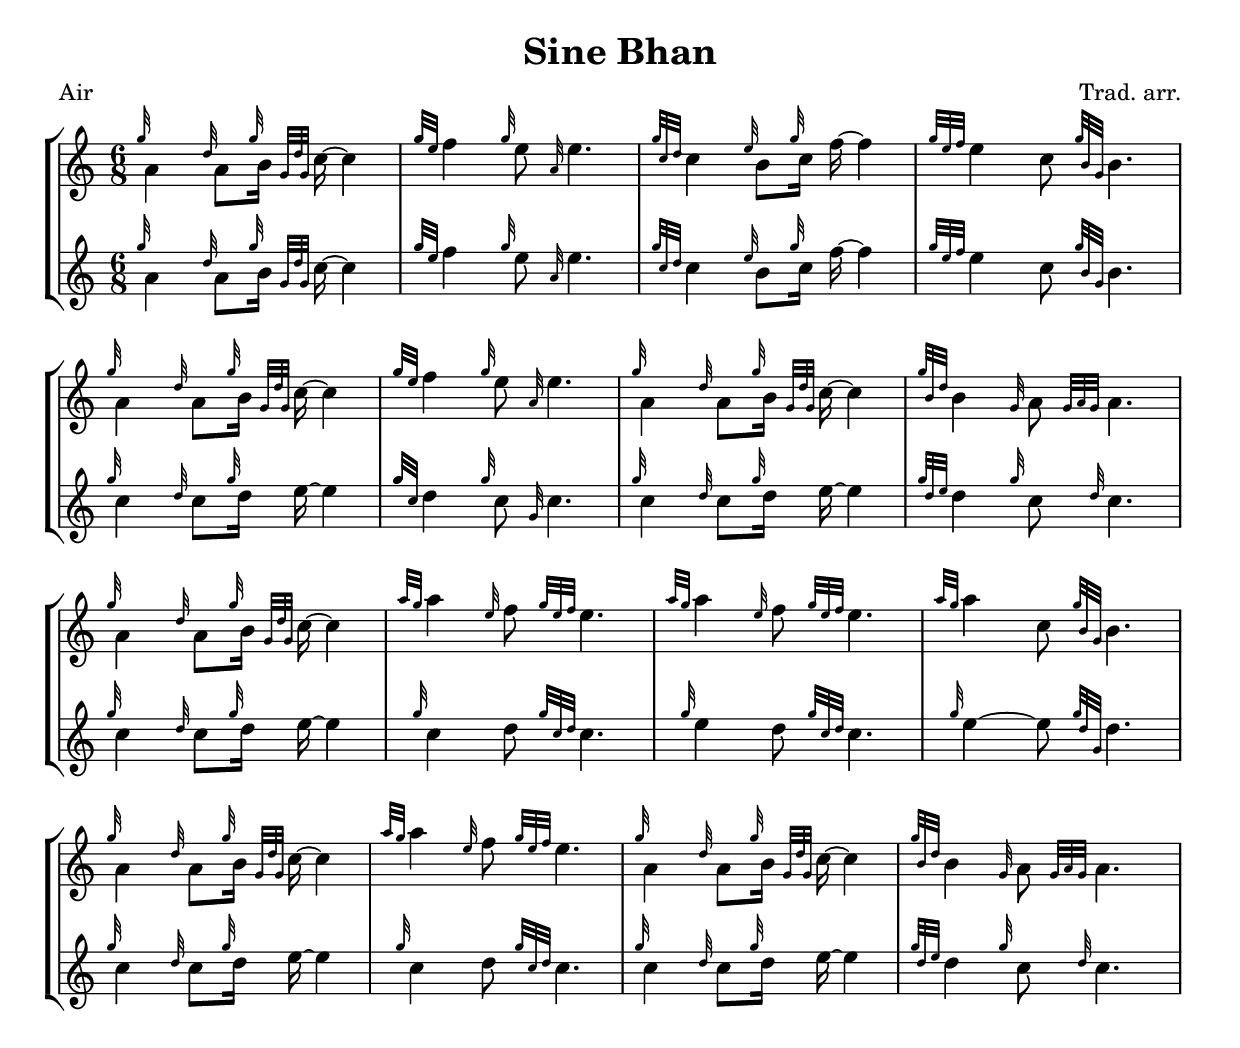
\version "2.18.2"

\include "bagpipe.ly"

\header {
    title = "Sine Bhan"
    % subtitle = "Subtitle"
    % poet = "Librettiste"
    meter = "Air"
    % piece = "Piece"
    % composer = "Name"
    arranger = "Trad. arr."
    % opus = "Opus"
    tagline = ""
}

\score {
    {
        \parallelMusic #'(voiceA voiceB) {
            \hideKeySignature
            \time 6/8

            % Melody:
            \grg a4 \grd a8[ \grg b16] \grip c16~ c4 \grace { g32 e } f4 \grg e8 \gra e4.
            \dblc c4 \gre b8[ \grg c16] f16~ f4 \dble e4 c8 \slurb b4.

            \grg a4 \grd a8[ \grg b16] \grip c16~ c4 \grace { g32 e } f4 \grg e8 \gra e4.
            \grg a4 \grd a8[ \grg b16] \grip c16~ c4 \dblb b4 \grG a8 \wbirl a4. |

            \hideKeySignature
            % Harmony:
            \grg a4 \grd a8[ \grg b16] \grip c16~ c4 \grace { g32 e } f4 \grg e8 \gra e4.
            \dblc c4 \gre b8[ \grg c16] f16~ f4 \dble e4 c8 \slurb b4.

            \grg c4 \grd c8[ \grg d16] e16~ e4 \grace { g32 c } d4 \grg c8 \grG c4.
            \grg c4 \grd c8[ \grg d16] e16~ e4 \dbld d4 \grg c8 \grd c4. |

            \break

            % Melody:
            \grg a4 \grd a8[ \grg b16] \grip c16~ c4 \dblA A4 \gre f8 \dble e4.
            \dblA A4 \gre f8 \dble e4. \dblA A4 c8 \slurb b4.

            \grg a4 \grd a8[ \grg b16] \grip c16~ c4 \dblA A4 \gre f8 \dble e4.
            \grg a4 \grd a8[ \grg b16] \grip c16~ c4 \dblb b4 \grG a8 \wbirl a4. |

            % Harmony:
            \grg c4 \grd c8[ \grg d16] e16~ e4 \grg c4 d8 \dblc c4.
            \grg e4 d8 \dblc c4. \grg e4~ e8 \slurd d4.

            \grg c4 \grd c8[ \grg d16] e16~ e4 \grg c4 d8 \dblc c4.
            \grg c4 \grd c8[ \grg d16] e16~ e4 \dbld d4 \grg c8 \grd c4. |
        }

        \new StaffGroup <<
        \new Staff << \voiceA >>
        \new Staff << \voiceB >>
        >>
    }

    \layout {
        indent = 0.0\cm
        \context { \Score \remove "Bar_number_engraver" }
    }
    
    % \midi {}
}